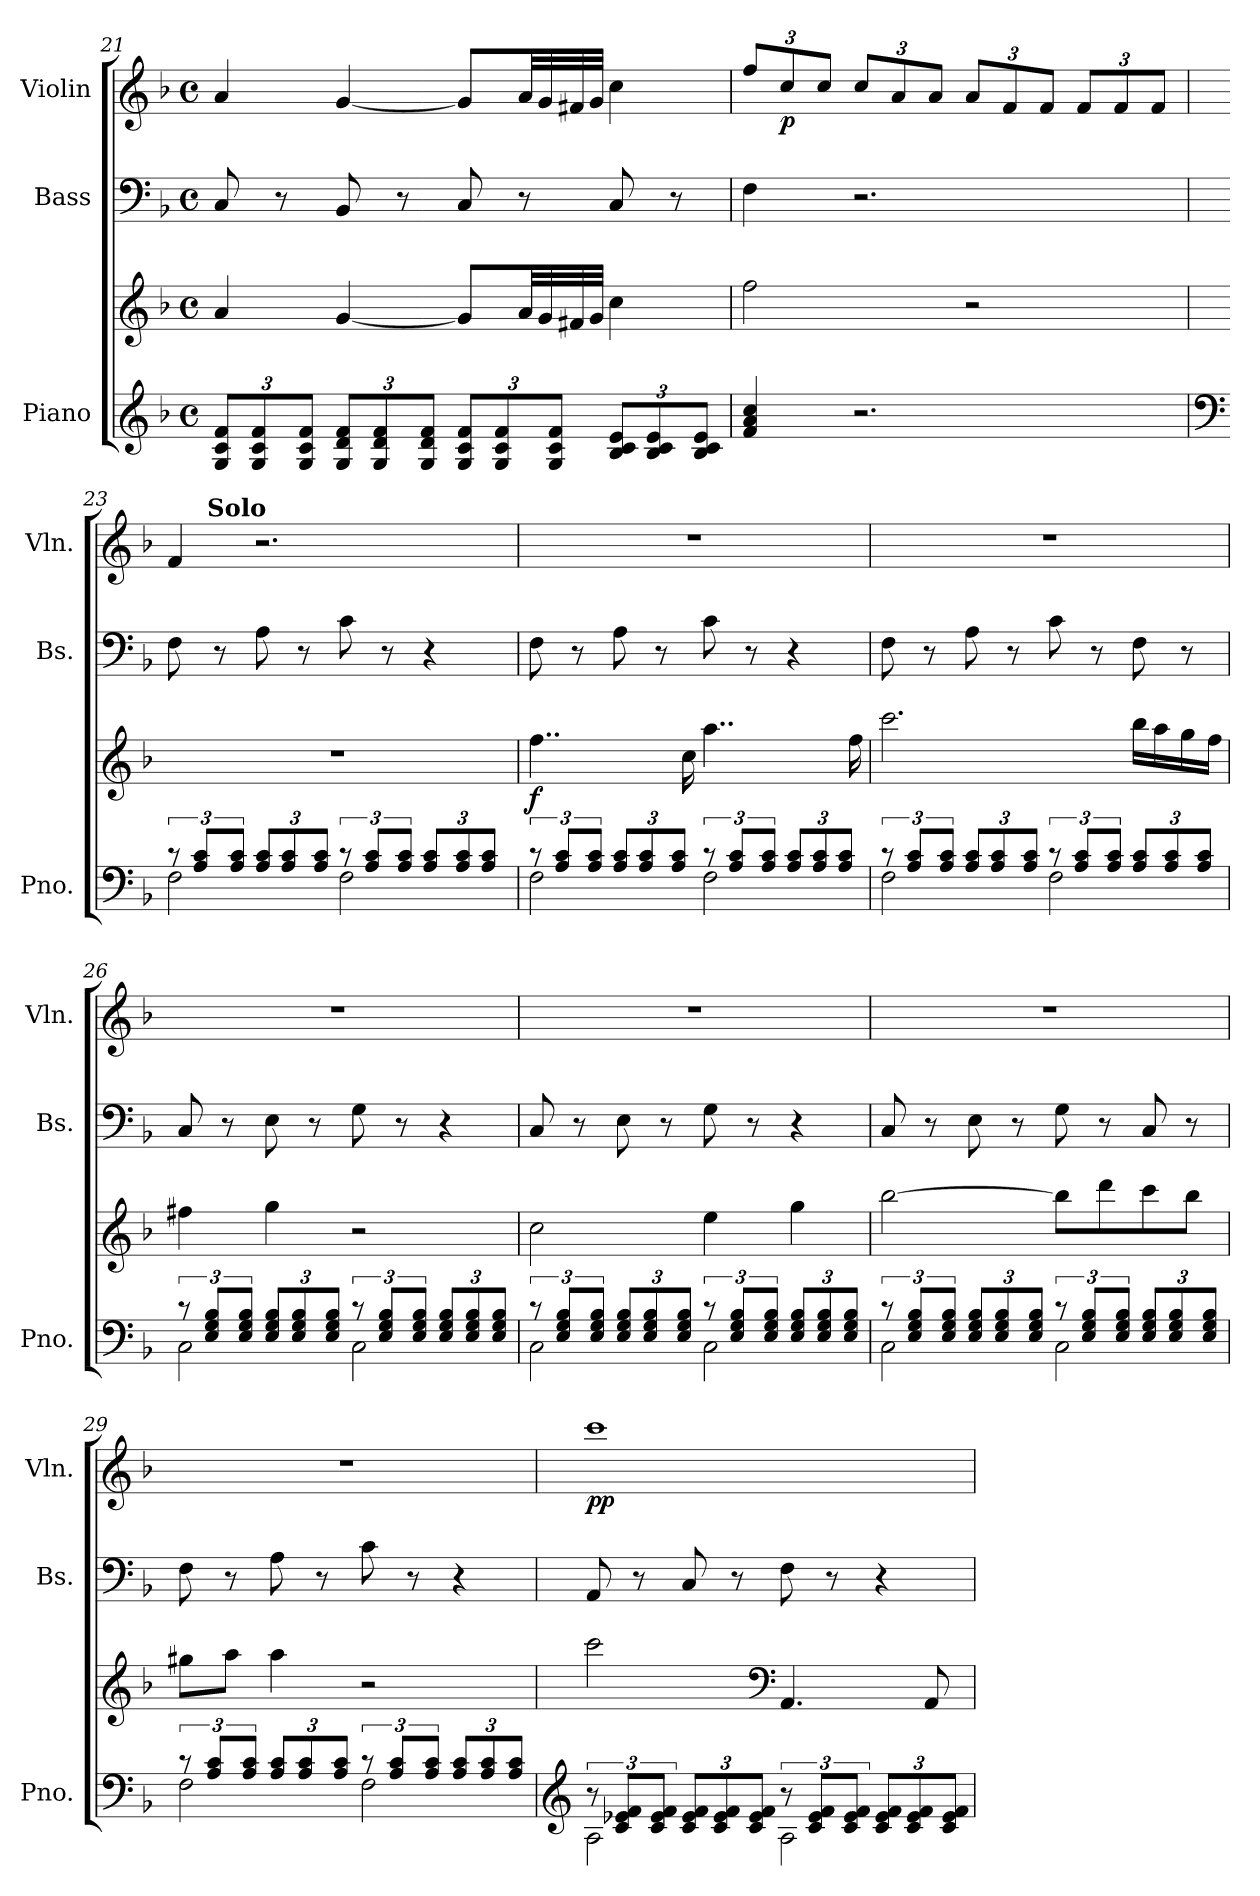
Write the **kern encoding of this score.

**kern	**kern	**dynam	**kern	**kern	**dynam
*part3	*part3	*part3	*part2	*part1	*part1
*staff4	*staff3	*staff3/4	*staff2	*staff1	*staff1
*I"Piano	*	*	*I"Bass	*I"Violin	*
*I'Pno.	*	*	*I'Bs.	*I'Vln.	*
*clefG2	*clefG2	*	*clefF4	*clefG2	*
*	*	*	*ITrd7c12	*	*
*k[b-]	*k[b-]	*	*k[b-]	*k[b-]	*
*F:	*F:	*	*F:	*F:	*
*M4/4	*M4/4	*	*M4/4	*M4/4	*
*met(c)	*met(c)	*	*met(c)	*met(c)	*
=21	=21	=21	=21	=21	=21
12G/ 12c/ 12f/L	4a/	.	8CC/	4a/	.
12G/ 12c/ 12f/	.	.	.	.	.
.	.	.	8r	.	.
12G/ 12c/ 12f/J	.	.	.	.	.
12G/ 12d/ 12f/L	[4g/	.	8BBB-/	[4g/	.
12G/ 12d/ 12f/	.	.	.	.	.
.	.	.	8r	.	.
12G/ 12d/ 12f/J	.	.	.	.	.
12G/ 12c/ 12f/L	8g/L]	.	8CC/	8g/L]	.
12G/ 12c/ 12f/	.	.	.	.	.
.	32a/LL	.	8r	32a/LL	.
.	32g/	.	.	32g/	.
12G/ 12c/ 12f/J	.	.	.	.	.
.	32f#X/	.	.	32f#X/	.
.	32g/JJJ	.	.	32g/JJJ	.
12B-/ 12c/ 12e/L	4cc\	.	8CC/	4cc\	.
12B-/ 12c/ 12e/	.	.	.	.	.
.	.	.	8r	.	.
12B-/ 12c/ 12e/J	.	.	.	.	.
=22	=22	=22	=22	=22	=22
4f/ 4a/ 4cc/	2ff\	.	4FF\	12ff/L	.
!	!	!	!	!	!LO:DY:b
.	.	.	.	12cc/	p
.	.	.	.	12cc/J	.
2.r	.	.	2.r	12cc/L	.
.	.	.	.	12a/	.
.	.	.	.	12a/J	.
.	2r	.	.	12a/L	.
.	.	.	.	12f/	.
.	.	.	.	12f/J	.
.	.	.	.	12f/L	.
.	.	.	.	12f/	.
.	.	.	.	12f/J	.
=23	=23	=23	=23	=23	=23
*clefF4	*	*	*	*	*
*^	*	*	*	*^	*
12rc	2F\	1r	.	8FF\	4f/	12ryy	.
12A/ 12c/L	.	.	.	.	.	48.ryy	.
!	!	!	!	!	!	!LO:TX:a:B:t=Solo	!
.	.	.	.	.	.	3%2ryy	.
.	.	.	.	8r	.	.	.
12A/ 12c/J	.	.	.	.	.	.	.
12A/ 12c/L	.	.	.	8AA\	2.r	.	.
12A/ 12c/	.	.	.	.	.	.	.
.	.	.	.	8r	.	.	.
12A/ 12c/J	.	.	.	.	.	.	.
12rc	2F\	.	.	8C\	.	.	.
12A/ 12c/L	.	.	.	.	.	.	.
.	.	.	.	8r	.	.	.
12A/ 12c/J	.	.	.	.	.	.	.
12A/ 12c/L	.	.	.	4r	.	.	.
.	.	.	.	.	.	6ryy	.
12A/ 12c/	.	.	.	.	.	.	.
12A/ 12c/J	.	.	.	.	.	.	.
.	.	.	.	.	.	24ryy	.
.	.	.	.	.	.	96ryy	.
!!LO:PB:g=z
=24	=24	=24	=24	=24	=24	=24	=24
!	!	!	!LO:DY:b	!	!	!	!
*	*	*	*	*	*v	*v	*
12rc	2F\	4..ff\	f	8FF\	1r	.
12A/ 12c/L	.	.	.	.	.	.
.	.	.	.	8r	.	.
12A/ 12c/J	.	.	.	.	.	.
12A/ 12c/L	.	.	.	8AA\	.	.
12A/ 12c/	.	.	.	.	.	.
.	.	.	.	8r	.	.
12A/ 12c/J	.	.	.	.	.	.
.	.	16cc\	.	.	.	.
12rc	2F\	4..aa\	.	8C\	.	.
12A/ 12c/L	.	.	.	.	.	.
.	.	.	.	8r	.	.
12A/ 12c/J	.	.	.	.	.	.
12A/ 12c/L	.	.	.	4r	.	.
12A/ 12c/	.	.	.	.	.	.
12A/ 12c/J	.	.	.	.	.	.
.	.	16ff\	.	.	.	.
=25	=25	=25	=25	=25	=25	=25
12rc	2F\	2.ccc\	.	8FF\	1r	.
12A/ 12c/L	.	.	.	.	.	.
.	.	.	.	8r	.	.
12A/ 12c/J	.	.	.	.	.	.
12A/ 12c/L	.	.	.	8AA\	.	.
12A/ 12c/	.	.	.	.	.	.
.	.	.	.	8r	.	.
12A/ 12c/J	.	.	.	.	.	.
12rc	2F\	.	.	8C\	.	.
12A/ 12c/L	.	.	.	.	.	.
.	.	.	.	8r	.	.
12A/ 12c/J	.	.	.	.	.	.
12A/ 12c/L	.	16bb-\LL	.	8FF\	.	.
.	.	16aa\	.	.	.	.
12A/ 12c/	.	.	.	.	.	.
.	.	16gg\	.	8r	.	.
12A/ 12c/J	.	.	.	.	.	.
.	.	16ff\JJ	.	.	.	.
=26	=26	=26	=26	=26	=26	=26
12rc	2C\	4ff#X\	.	8CC/	1r	.
12E/ 12G/ 12B-/L	.	.	.	.	.	.
.	.	.	.	8r	.	.
12E/ 12G/ 12B-/J	.	.	.	.	.	.
12E/ 12G/ 12B-/L	.	4gg\	.	8EE\	.	.
12E/ 12G/ 12B-/	.	.	.	.	.	.
.	.	.	.	8r	.	.
12E/ 12G/ 12B-/J	.	.	.	.	.	.
12rc	2C\	2r	.	8GG\	.	.
12E/ 12G/ 12B-/L	.	.	.	.	.	.
.	.	.	.	8r	.	.
12E/ 12G/ 12B-/J	.	.	.	.	.	.
12E/ 12G/ 12B-/L	.	.	.	4r	.	.
12E/ 12G/ 12B-/	.	.	.	.	.	.
12E/ 12G/ 12B-/J	.	.	.	.	.	.
=27	=27	=27	=27	=27	=27	=27
12rc	2C\	2cc\	.	8CC/	1r	.
12E/ 12G/ 12B-/L	.	.	.	.	.	.
.	.	.	.	8r	.	.
12E/ 12G/ 12B-/J	.	.	.	.	.	.
12E/ 12G/ 12B-/L	.	.	.	8EE\	.	.
12E/ 12G/ 12B-/	.	.	.	.	.	.
.	.	.	.	8r	.	.
12E/ 12G/ 12B-/J	.	.	.	.	.	.
12rc	2C\	4ee\	.	8GG\	.	.
12E/ 12G/ 12B-/L	.	.	.	.	.	.
.	.	.	.	8r	.	.
12E/ 12G/ 12B-/J	.	.	.	.	.	.
12E/ 12G/ 12B-/L	.	4gg\	.	4r	.	.
12E/ 12G/ 12B-/	.	.	.	.	.	.
12E/ 12G/ 12B-/J	.	.	.	.	.	.
!!LO:LB:g=z
=28	=28	=28	=28	=28	=28	=28
12rc	2C\	[2bb-\	.	8CC/	1r	.
12E/ 12G/ 12B-/L	.	.	.	.	.	.
.	.	.	.	8r	.	.
12E/ 12G/ 12B-/J	.	.	.	.	.	.
12E/ 12G/ 12B-/L	.	.	.	8EE\	.	.
12E/ 12G/ 12B-/	.	.	.	.	.	.
.	.	.	.	8r	.	.
12E/ 12G/ 12B-/J	.	.	.	.	.	.
12rc	2C\	8bb-\L]	.	8GG\	.	.
12E/ 12G/ 12B-/L	.	.	.	.	.	.
.	.	8ddd\	.	8r	.	.
12E/ 12G/ 12B-/J	.	.	.	.	.	.
12E/ 12G/ 12B-/L	.	8ccc\	.	8CC/	.	.
12E/ 12G/ 12B-/	.	.	.	.	.	.
.	.	8bb-\J	.	8r	.	.
12E/ 12G/ 12B-/J	.	.	.	.	.	.
=29	=29	=29	=29	=29	=29	=29
12rc	2F\	8gg#X\L	.	8FF\	1r	.
12A/ 12c/L	.	.	.	.	.	.
.	.	8aa\J	.	8r	.	.
12A/ 12c/J	.	.	.	.	.	.
12A/ 12c/L	.	4aa\	.	8AA\	.	.
12A/ 12c/	.	.	.	.	.	.
.	.	.	.	8r	.	.
12A/ 12c/J	.	.	.	.	.	.
12rc	2F\	2r	.	8C\	.	.
12A/ 12c/L	.	.	.	.	.	.
.	.	.	.	8r	.	.
12A/ 12c/J	.	.	.	.	.	.
12A/ 12c/L	.	.	.	4r	.	.
12A/ 12c/	.	.	.	.	.	.
12A/ 12c/J	.	.	.	.	.	.
=30	=30	=30	=30	=30	=30	=30
*clefG2	*	*	*	*	*	*
!	!	!	!	!	!	!LO:DY:b
12ra	2A\	2ccc\	.	8AAA/	1ccc	pp
12c/ 12e-X/ 12f/L	.	.	.	.	.	.
.	.	.	.	8r	.	.
12c/ 12e-/ 12f/J	.	.	.	.	.	.
12c/ 12e-/ 12f/L	.	.	.	8CC/	.	.
12c/ 12e-/ 12f/	.	.	.	.	.	.
.	.	.	.	8r	.	.
12c/ 12e-/ 12f/J	.	.	.	.	.	.
*	*	*clefF4	*	*	*	*
12ra	2A\	4.AA/	.	8FF\	.	.
12c/ 12e-/ 12f/L	.	.	.	.	.	.
.	.	.	.	8r	.	.
12c/ 12e-/ 12f/J	.	.	.	.	.	.
12c/ 12e-/ 12f/L	.	.	.	4r	.	.
12c/ 12e-/ 12f/	.	.	.	.	.	.
.	.	8AA/	.	.	.	.
12c/ 12e-/ 12f/J	.	.	.	.	.	.
*v	*v	*	*	*	*	*
=	=	=	=	=	=
*-	*-	*-	*-	*-	*-
